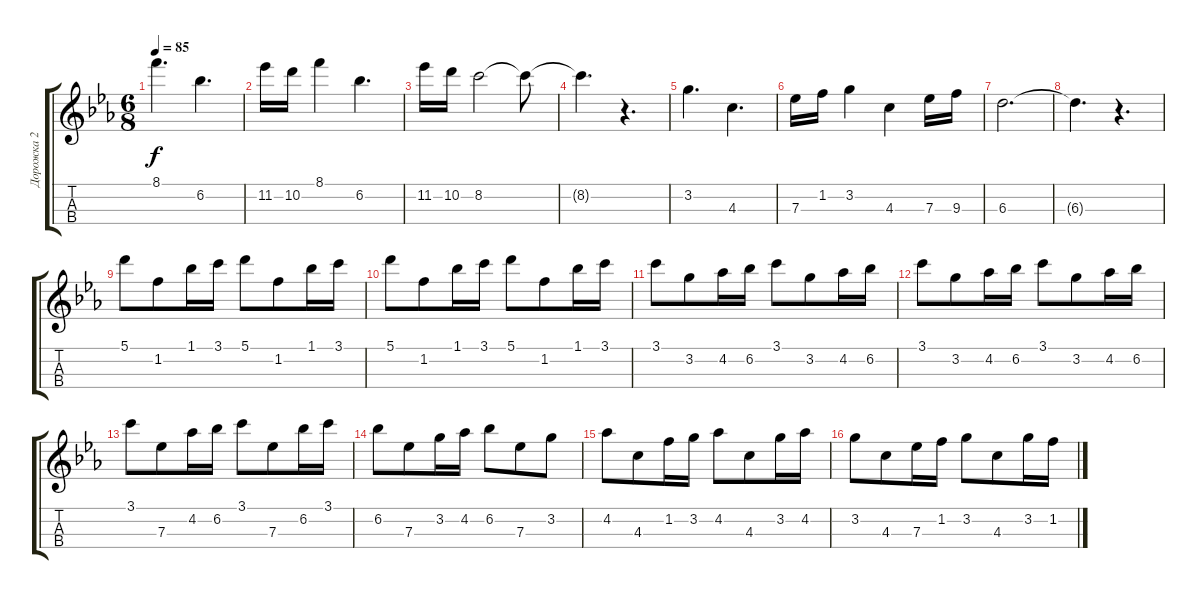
\track ("Дорожка 2" "Дорожка 2") {instrument acousticguitarnylon}
\staff {score tabs}
\tuning (A4 E4 Ab3 G4) {hide}
\ts (6 8)
\tempo 85
\clef g2
\ks eb
8.1.4{d dy f} 6.2.4{d} |
11.2.16 10.2.16 8.1.4 6.2.4{d} |
11.2.16 10.2.16 8.2.2 8.2{t}.8 |
8.2{t}.4{d} r.4{d} |
3.2.4{d} 4.3.4{d} |
7.3.16 1.2.16 3.2.4 4.3.4 7.3.16 9.3.16 |
6.3.2{d} |
6.3{t}.4{d} r.4{d} |
5.1.8 1.2.8 1.1.16 3.1.16 5.1.8 1.2.8 1.1.16 3.1.16 |
5.1.8 1.2.8 1.1.16 3.1.16 5.1.8 1.2.8 1.1.16 3.1.16 |
3.1.8 3.2.8 4.2.16 6.2.16 3.1.8 3.2.8 4.2.16 6.2.16 |
3.1.8 3.2.8 4.2.16 6.2.16 3.1.8 3.2.8 4.2.16 6.2.16 |
3.1.8 7.3.8 4.2.16 6.2.16 3.1.8 7.3.8 6.2.16 3.1.16 |
6.2.8 7.3.8 3.2.16 4.2.16 6.2.8 7.3.8 3.2.8 |
4.2.8 4.3.8 1.2.16 3.2.16 4.2.8 4.3.8 3.2.16 4.2.16 |
3.2.8 4.3.8 7.3.16 1.2.16 3.2.8 4.3.8 3.2.16 1.2.16
